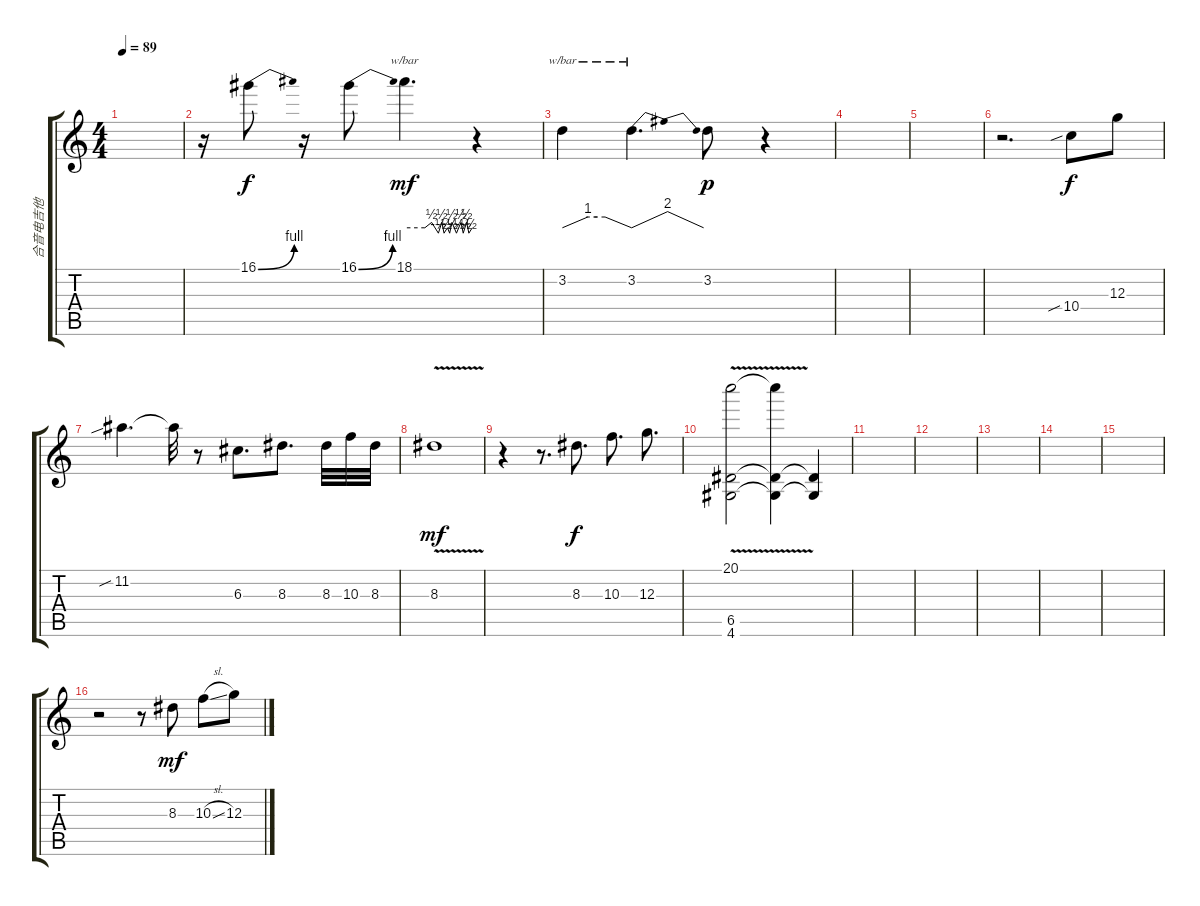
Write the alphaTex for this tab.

\track ("合音电吉他" "合音电吉他") {instrument distortionguitar}
\staff {score tabs}
\tuning (E4 B3 G3 D3 A2 E2) {hide}
\ts (4 4)
\tempo 89
\clef g2
\ks c
|
r.16 16.1{be (bend 0 0 60 4)}.8 r.16 16.1{be (bend 0 0 60 4)}.8 18.1.4{d tbe (custom default 0 0 18 0 24 2 30 -2 33 2 35 -2 38 0 40 -2 42 2 46 -2 50 2 52 -2 55 2 57 -2 60 0) dy mf} r.4 |
3.2.4{tbe (custom default 0 0 22 4 30 4 37 4 60 0)} 3.2.4{d tbe (dip default 0 0 24 8 30 8 60 0)} 3.2.8{dy p} r.4 |
|
|
r.2{d} 10.4{sib}.8{dy f} 12.3.8 |
11.2{sib}.4{d} 11.2{t}.32 r.8 6.3.8{d} 8.3.8{d} 8.3.32 10.3.32 8.3.32 |
8.3{v}.1{dy mf} |
r.4 r.8{d} 8.3.8{d dy f} 10.3.8{d} 12.3.8{d} |
(20.1{v} 6.5 4.6).2 (20.1{t} 6.5{t} 4.6{t}).4 (6.5{t} 4.6{t}).4 |
|
|
|
|
|
r.2 r.8 8.3.8{dy mf} 10.3{sl}.8 12.3.8
